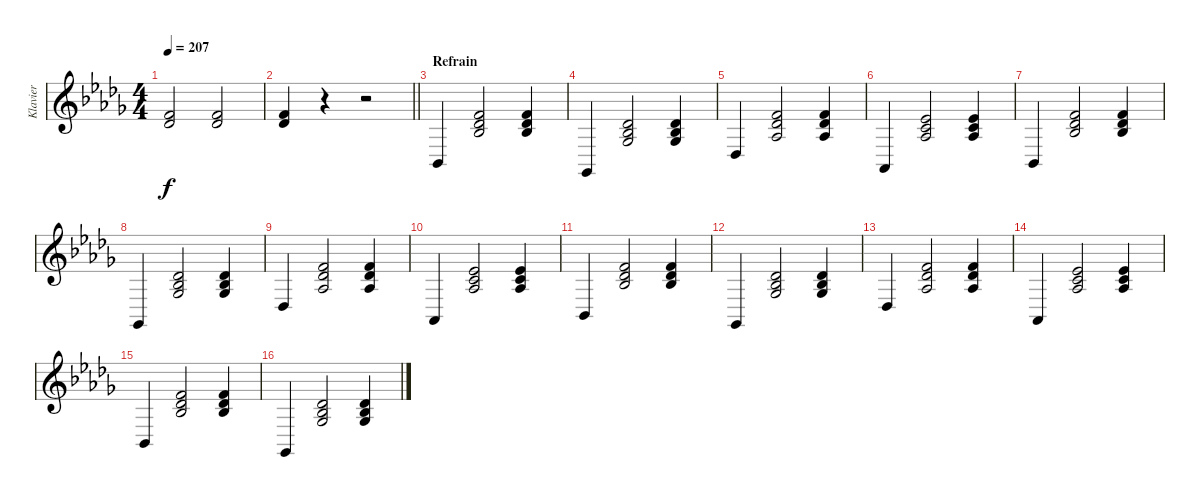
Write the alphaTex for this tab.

\track ("Klavier" "Klavier") {instrument acousticgrandpiano}
\staff {score}
\tuning (E4 B3 G3 D3 A2 E2) {hide}
\ts (4 4)
\tempo 207
\clef g2
\ks bbminor
(1.1 2.2).2{dy f} (1.1 2.2).2 |
\barLineRight lightlight
(1.1 2.2).4 r.4 r.2 |
\section ("" "Refrain")
1.5.4 (1.1 2.2 3.3).2 (1.1 2.2 3.3).4 |
2.6.4 (2.2 3.3 4.4).2 (2.2 3.3 4.4).4 |
4.5.4 (6.2 6.3 6.4).2 (1.1 2.2 1.3).4 |
4.6.4 (1.2 1.3 13.4).2 (4.2 5.3 6.4).4 |
1.5.4 (1.1 2.2 3.3).2 (1.1 2.2 3.3).4 |
2.6.4 (2.2 3.3 4.4).2 (2.2 3.3 4.4).4 |
4.5.4 (6.2 6.3 6.4).2 (1.1 2.2 1.3).4 |
4.6.4 (1.2 1.3 13.4).2 (4.2 5.3 6.4).4 |
1.5.4 (1.1 2.2 3.3).2 (1.1 2.2 3.3).4 |
2.6.4 (2.2 3.3 4.4).2 (2.2 3.3 4.4).4 |
4.5.4 (6.2 6.3 6.4).2 (1.1 2.2 1.3).4 |
4.6.4 (1.2 1.3 13.4).2 (4.2 5.3 6.4).4 |
1.5.4 (1.1 2.2 3.3).2 (1.1 2.2 3.3).4 |
2.6.4 (2.2 3.3 4.4).2 (2.2 3.3 4.4).4
